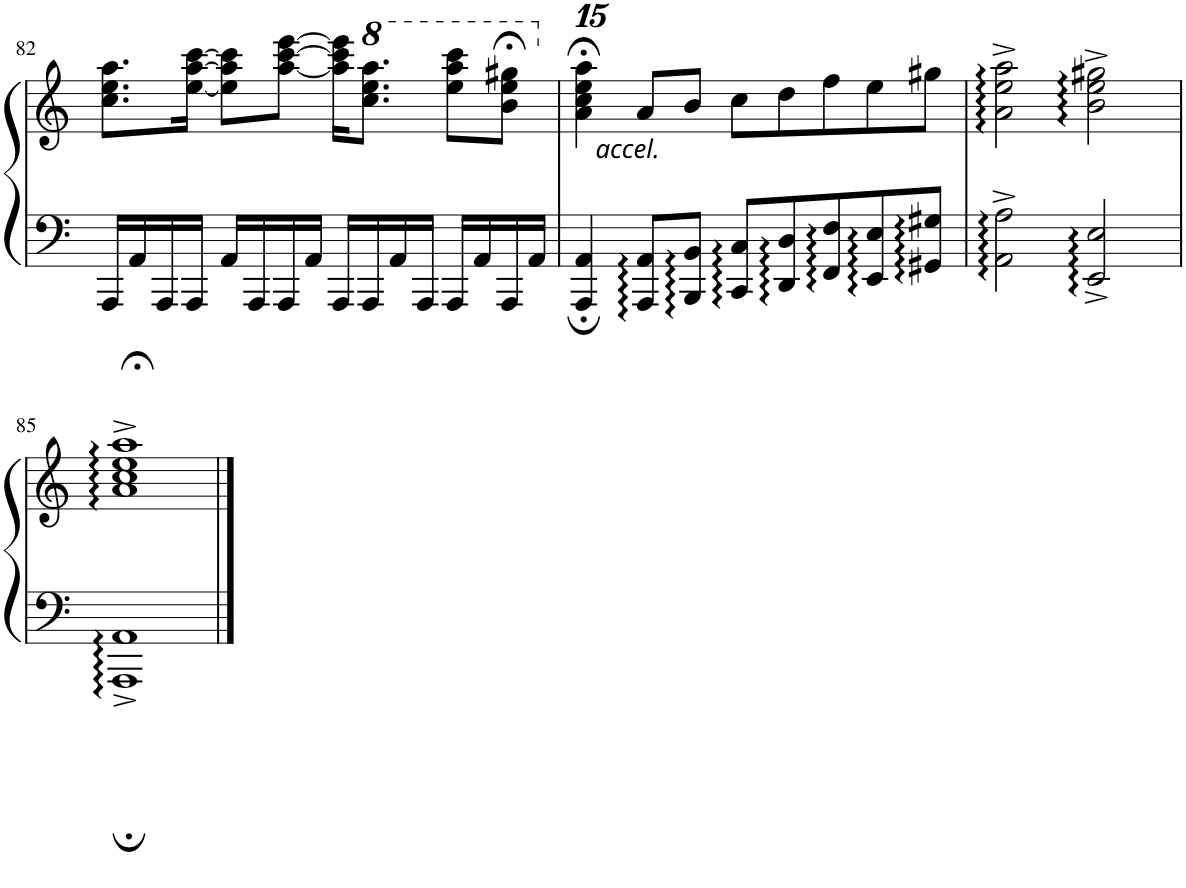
**kern	**kern
*part1	*part1
*staff2	*staff1
*I"Piano	*
*I'Pno.	*
!!LO:PB:g=z
*clefF4	*clefG2
*k[]	*k[]
*M4/4	*M4/4
*met(c)	*met(c)
=82	=82
16AAA/LL	8.cc\ 8.ee\ 8.aa\L
16AA/	.
16AAA/	.
16AAA/JJ	[16ee\ [16aa\ [16ccc\Jk
16AA/LL	8ee\] 8aa\] 8ccc\]L
16AAA/	.
16AAA/	[8aa\ [8ccc\ [8eee\J
16AA/JJ	.
16AAA/LL	16aa\] 16ccc\] 16eee\]KL
*	*8va
16AAA/	8.ccc\ 8.eee\ 8.aaa\J
16AA/	.
16AAA/JJ	.
16AAA/LL	8eee\ 8aaa\ 8cccc\L
16AA/	.
16AAA/	8bb\;< 8eee\;< 8ggg#X\;<J
16AA/JJ	.
=83	=83
*	*X8va
*	*15ma
4AAA/; 4AA/;	4aaa\;< 4cccc\;< 4eeee\;< 4aaaa\;<
*	*X15ma
!	!LO:TX:b:i:t=accel.
8AAA/ 8AA/L	8a/L
8BBB/ 8BB/J	8b/J
8CC/ 8C/L	8cc\L
8DD/ 8D/	8dd\
8FF/ 8F/	8ff\
8EE/ 8E/	8ee\
8GG#X/ 8G#X/J	8gg#X\J
=84	=84
2AA\::^ 2A\::^	2a\^ 2ee\^ 2aa\^
2EE/::^ 2E/::^	2b\^ 2ee\^ 2gg#X\^
!!LO:LB:g=z
=85	=85
1AAA::;^ 1AA::;^	1a;<^ 1cc;<^ 1ee;<^ 1aa;<^
==	==
*-	*-
